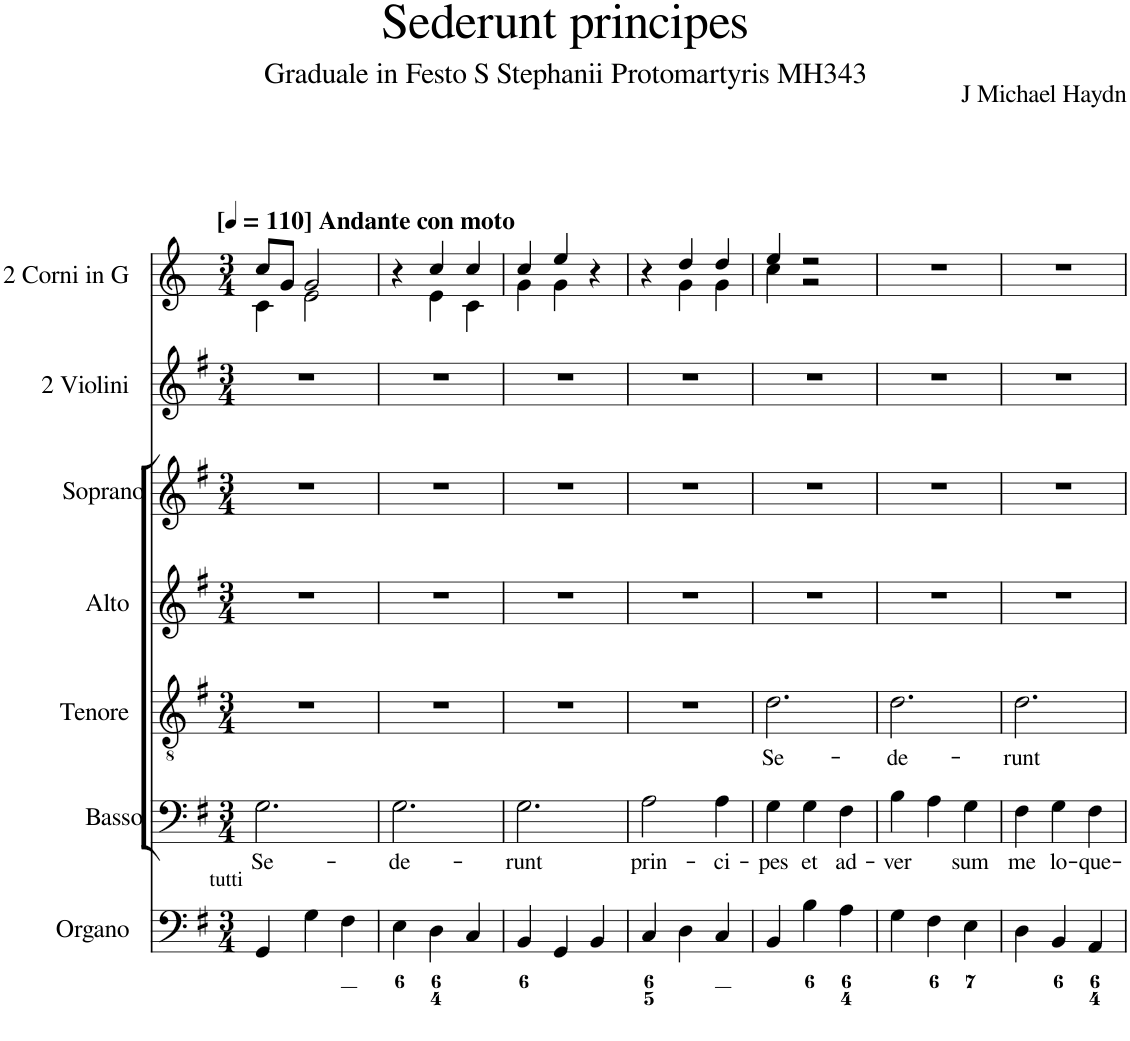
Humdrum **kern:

**kern	**kern	**text	**kern	**text	**kern	**kern	**kern	**kern
*part7	*part6	*part6	*part5	*part5	*part4	*part3	*part2	*part1
*staff7	*staff6	*staff6	*staff5	*staff5	*staff4	*staff3	*staff2	*staff1
*I"Organo	*I"Bass	*	*I"Tenore	*	*I"Alto	*I"Soprano	*I"2 Violini	*I"2 Corni in G
*I'O	*	*	*	*	*I'A	*	*I'V	*I'C
*clefF4	*clefF4	*	*clefGv2	*	*clefG2	*clefG2	*clefG2	*clefG2
*	*	*	*	*	*	*	*	*Trd3c5
*k[f#]	*k[f#]	*	*k[f#]	*	*k[f#]	*k[f#]	*k[f#]	*k[]
*M3/4	*M3/4	*	*M3/4	*	*M3/4	*M3/4	*M3/4	*M3/4
*MM110	*MM110	*	*MM110	*	*MM110	*MM110	*MM110	*MM110
=1	=1	=1	=1	=1	=1	=1	=1	=1
!	!	!	!	!	!	!	!	!LO:TX:a:B:t=[
!	!	!	!	!	!	!	!	!LO:TX:a:B:t=] Andante con moto
!	!	!	!	!	!	!LO:TX:a:t=Soprano	!	!
!	!LO:TX:a:t=Basso	!	!	!	!	!	!	!
!LO:TX:a:t=tutti	!	!	!	!	!	!	!	!
!	!	!LO:LY:b	!	!	!	!	!	!
*	*	*	*	*	*	*	*	*^
4GG/	2.G\	Se-	2.r	.	2.r	2.r	2.r	8cc/L	4c\
.	.	.	.	.	.	.	.	8g/J	.
4G\	.	.	.	.	.	.	.	2g/	2e\
4F#\	.	.	.	.	.	.	.	.	.
=2	=2	=2	=2	=2	=2	=2	=2	=2	=2
!	!	!LO:LY:b	!	!	!	!	!	!	!
4E\	2.G\	-de-	2.r	.	2.r	2.r	2.r	4r	4ryy
4D\	.	.	.	.	.	.	.	4cc/	4e\
4C/	.	.	.	.	.	.	.	4cc/	4c\
=3	=3	=3	=3	=3	=3	=3	=3	=3	=3
!	!	!LO:LY:b	!	!	!	!	!	!	!
4BB/	2.G\	-runt	2.r	.	2.r	2.r	2.r	4cc/	4g\
4GG/	.	.	.	.	.	.	.	4ee/	4g\
4BB/	.	.	.	.	.	.	.	4r	4ryy
=4	=4	=4	=4	=4	=4	=4	=4	=4	=4
!	!	!LO:LY:b	!	!	!	!	!	!	!
4C/	2A\	prin-	2.r	.	2.r	2.r	2.r	4r	4ryy
4D\	.	.	.	.	.	.	.	4dd/	4g\
!	!	!LO:LY:b	!	!	!	!	!	!	!
4C/	4A\	-ci-	.	.	.	.	.	4dd/	4g\
=5	=5	=5	=5	=5	=5	=5	=5	=5	=5
!	!	!LO:LY:b	!	!LO:LY:b	!	!	!	!	!
4BB/	4G\	-pes	2.d\	Se-	2.r	2.r	2.r	4ee/	4cc\
!	!	!LO:LY:b	!	!	!	!	!	!	!
4B\	4G\	et	.	.	.	.	.	2r	2r
!	!	!LO:LY:b	!	!	!	!	!	!	!
4A\	4F#\	ad-	.	.	.	.	.	.	.
*	*	*	*	*	*	*	*	*v	*v
=6	=6	=6	=6	=6	=6	=6	=6	=6
!	!	!LO:LY:b	!	!LO:LY:b	!	!	!	!
4G\	4B\	-ver	2.d\	-de-	2.r	2.r	2.r	2.r
4F#\	4A\	.	.	.	.	.	.	.
!	!	!LO:LY:b	!	!	!	!	!	!
4E\	4G\	sum	.	.	.	.	.	.
=7	=7	=7	=7	=7	=7	=7	=7	=7
!	!	!LO:LY:b	!	!LO:LY:b	!	!	!	!
4D\	4F#\	me	2.d\	-runt	2.r	2.r	2.r	2.r
!	!	!LO:LY:b	!	!	!	!	!	!
4BB/	4G\	lo-	.	.	.	.	.	.
!	!	!LO:LY:b	!	!	!	!	!	!
4AA/	4F#\	-que-	.	.	.	.	.	.
=	=	=	=	=	=	=	=	=
*-	*-	*-	*-	*-	*-	*-	*-	*-
